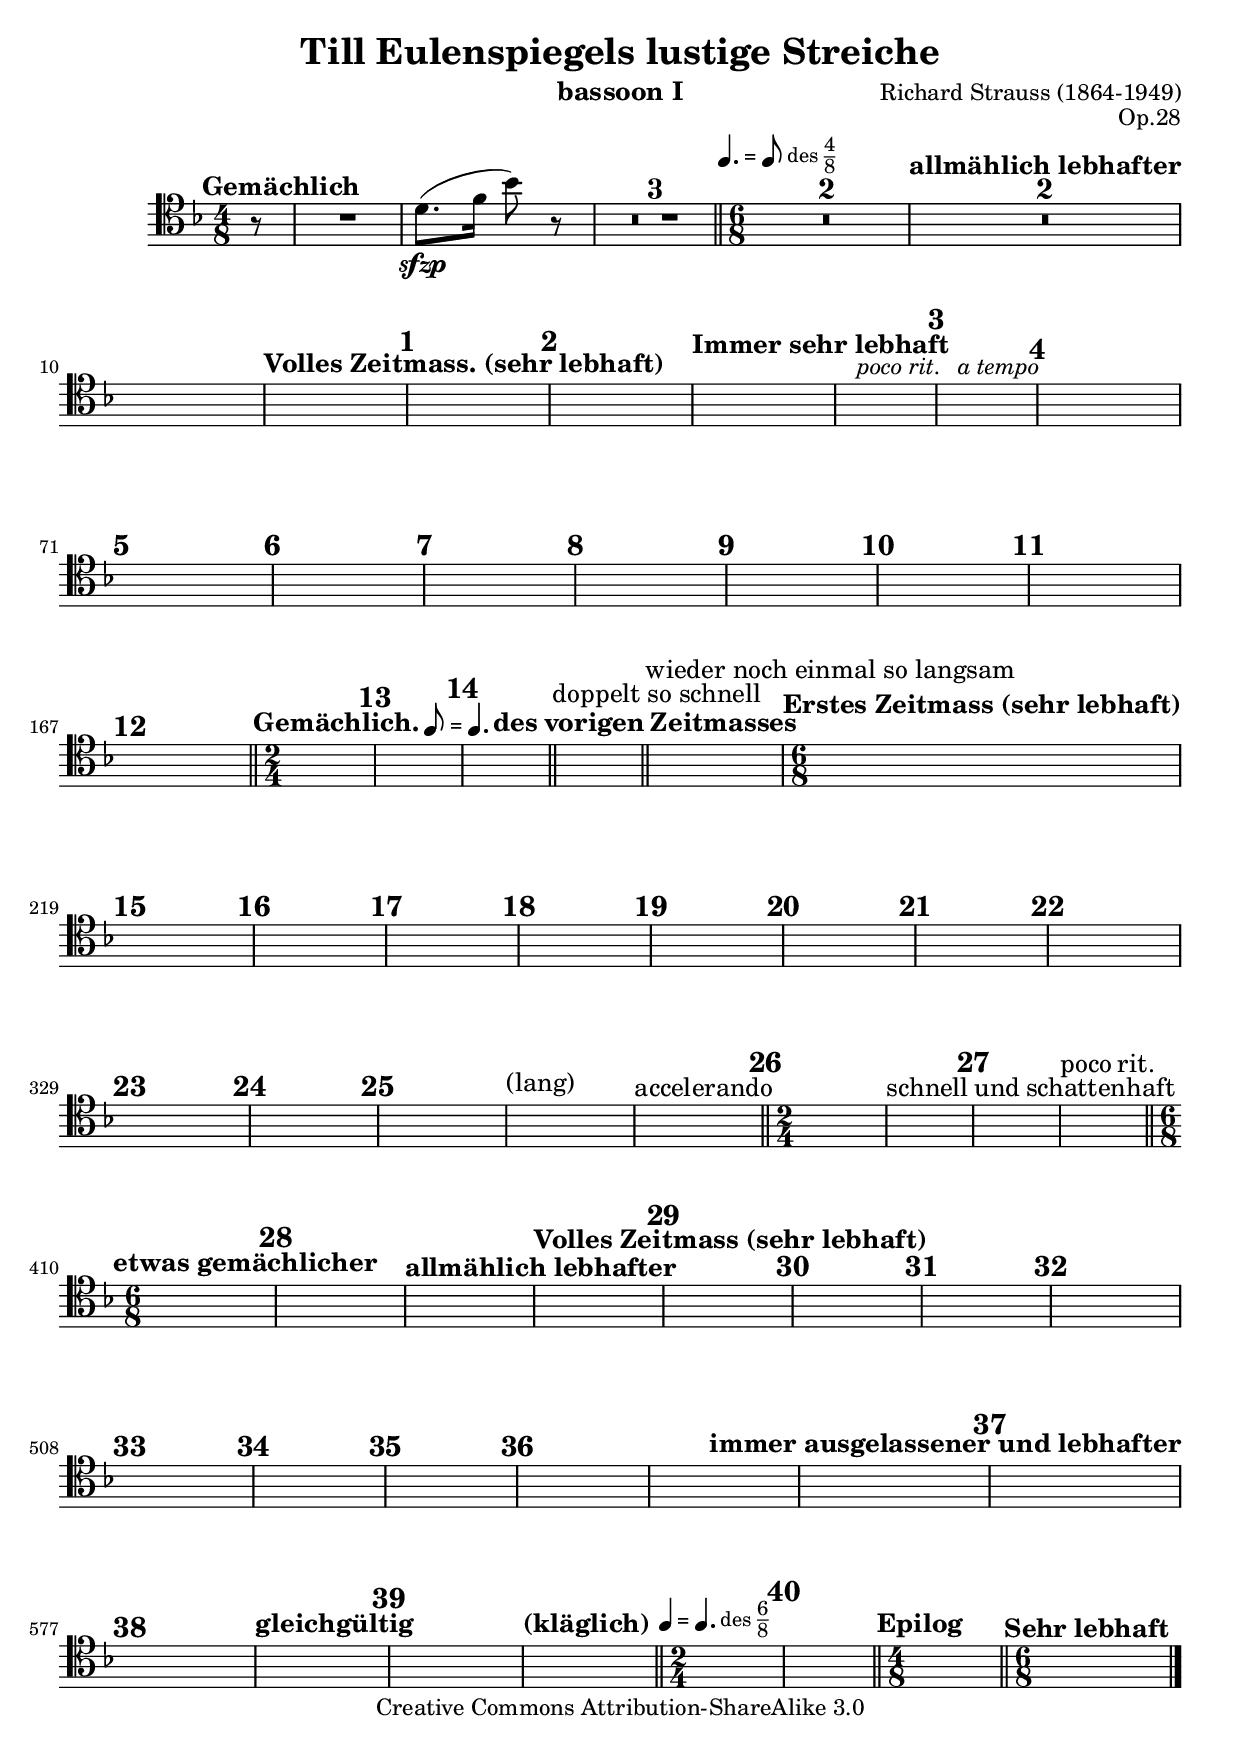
\version "2.12.2"

\include "defs.lyi" 
\version "2.12.2"

\include "defs.lyi"

bassoonOne = \relative c'
{
  \key f \major
  \clef tenor
  r8
  R2 |
  d8.(\sfzp f16 bes8) r |
  R2*3 |

  %6/8
  R2*6 |
}

 

instrument = "bassoon I"

notes = \bassoonOne

\include "part.lyi"


